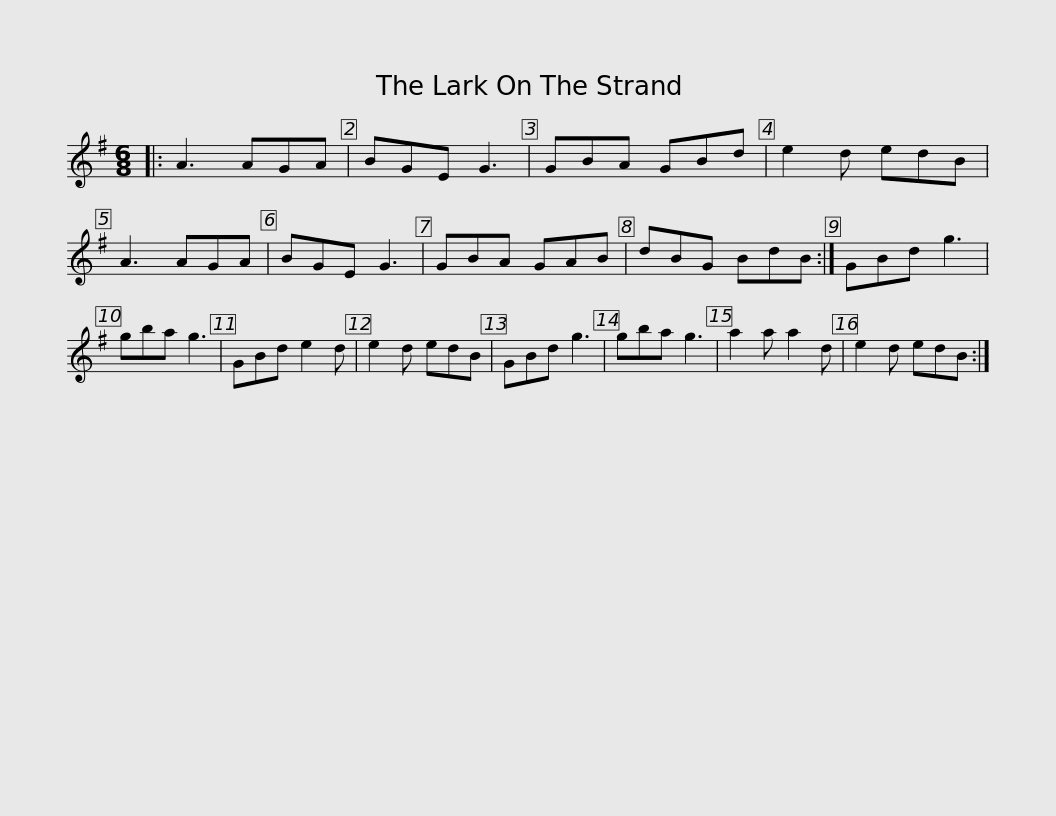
X:1
L:1/8
M:6/8
I:linebreak $
K:G
V:1 treble
V:1
|: A3 AGA | BGE G3 | GBA GBd | e2 d edB | A3 AGA | %5
 BGE G3 | GBA GAB | dBG BdB :|$ GBd g3 | gba g3 | %10
 GBd e2 d | e2 d edB | GBd g3 | gba g3 | a2 a a2 d | %15
 e2 d edB :| %16
